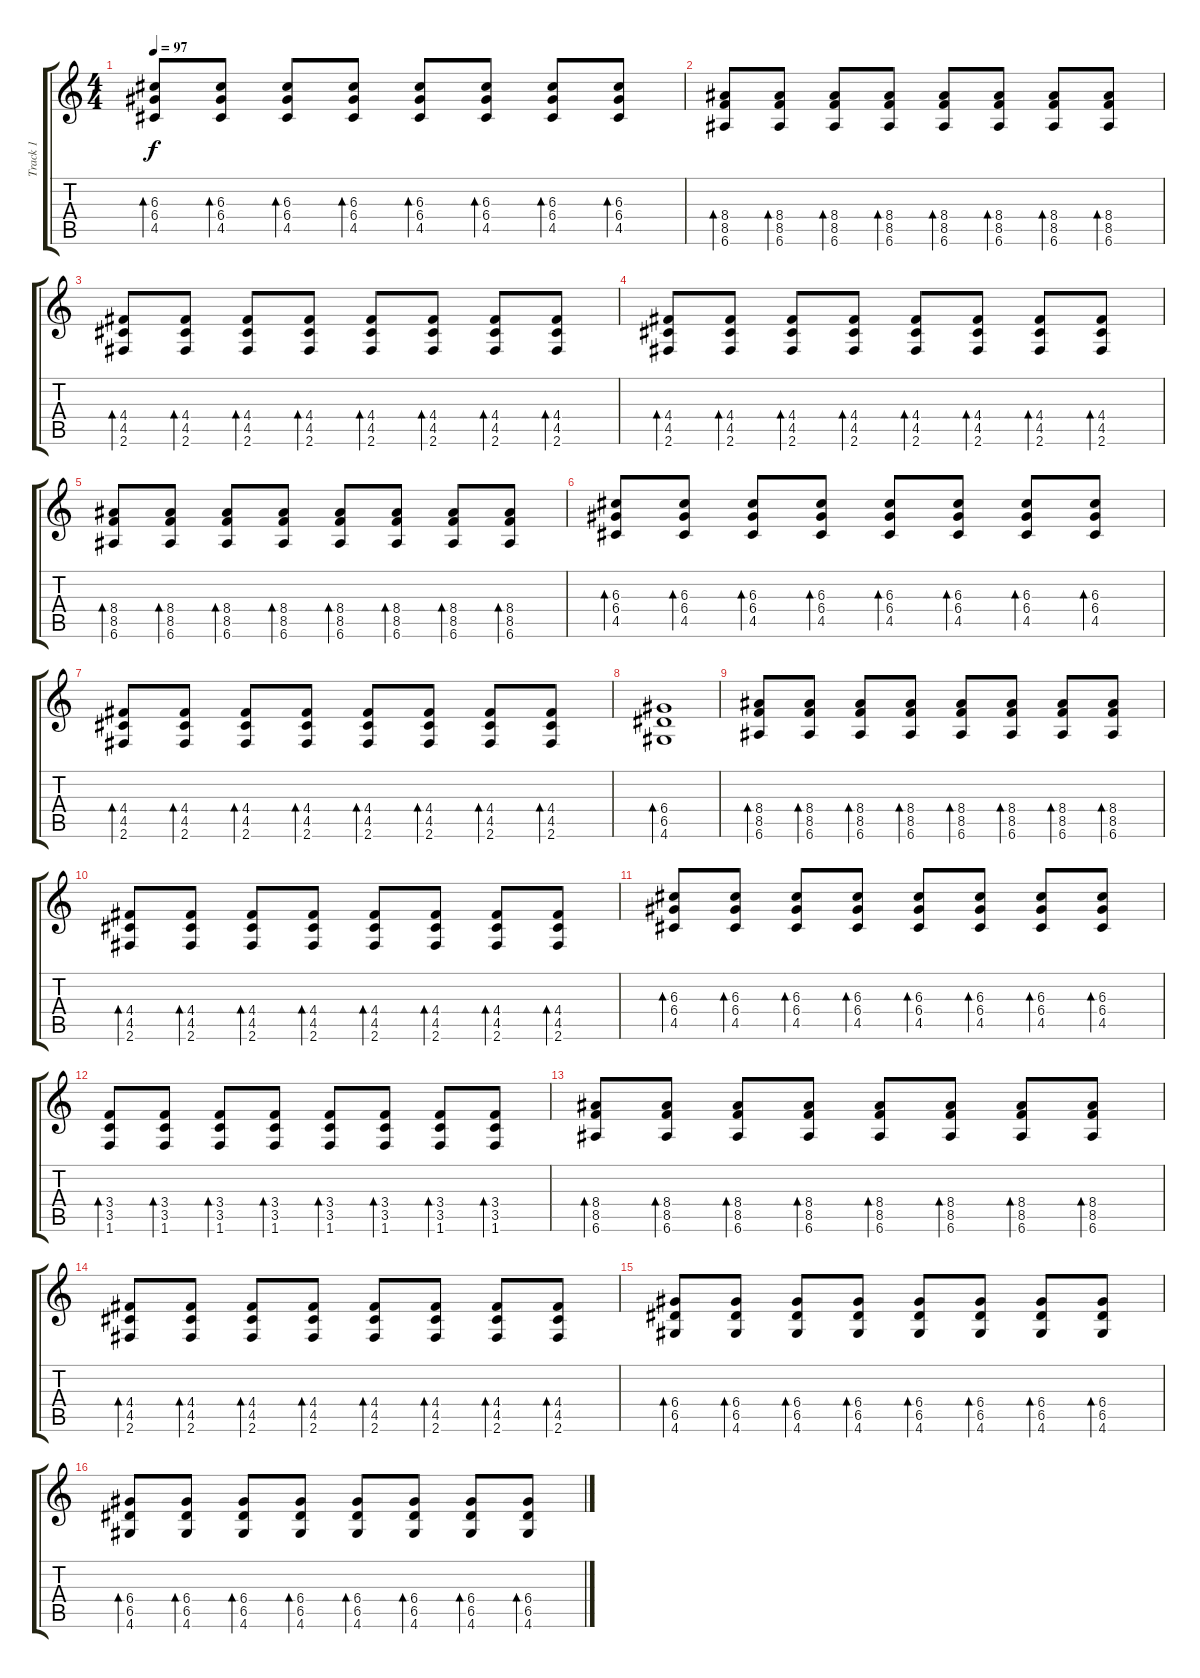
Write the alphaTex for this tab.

\track ("Track 1" "Track 1") {instrument electricguitarjazz}
\staff {score tabs}
\tuning (E4 B3 G3 D3 A2 E2) {hide}
\ts (4 4)
\tempo 97
\clef g2
\ks c
(6.3 6.4 4.5).8{bd 60 dy f} (6.3 6.4 4.5).8{bd 60} (6.3 6.4 4.5).8{bd 60} (6.3 6.4 4.5).8{bd 60} (6.3 6.4 4.5).8{bd 60} (6.3 6.4 4.5).8{bd 60} (6.3 6.4 4.5).8{bd 60} (6.3 6.4 4.5).8{bd 60} |
(8.4 8.5 6.6).8{bd 60} (8.4 8.5 6.6).8{bd 60} (8.4 8.5 6.6).8{bd 60} (8.4 8.5 6.6).8{bd 60} (8.4 8.5 6.6).8{bd 60} (8.4 8.5 6.6).8{bd 60} (8.4 8.5 6.6).8{bd 60} (8.4 8.5 6.6).8{bd 60} |
(4.4 4.5 2.6).8{bd 60} (4.4 4.5 2.6).8{bd 60} (4.4 4.5 2.6).8{bd 60} (4.4 4.5 2.6).8{bd 60} (4.4 4.5 2.6).8{bd 60} (4.4 4.5 2.6).8{bd 60} (4.4 4.5 2.6).8{bd 60} (4.4 4.5 2.6).8{bd 60} |
(4.4 4.5 2.6).8{bd 60} (4.4 4.5 2.6).8{bd 60} (4.4 4.5 2.6).8{bd 60} (4.4 4.5 2.6).8{bd 60} (4.4 4.5 2.6).8{bd 60} (4.4 4.5 2.6).8{bd 60} (4.4 4.5 2.6).8{bd 60} (4.4 4.5 2.6).8{bd 60} |
(8.4 8.5 6.6).8{bd 60} (8.4 8.5 6.6).8{bd 60} (8.4 8.5 6.6).8{bd 60} (8.4 8.5 6.6).8{bd 60} (8.4 8.5 6.6).8{bd 60} (8.4 8.5 6.6).8{bd 60} (8.4 8.5 6.6).8{bd 60} (8.4 8.5 6.6).8{bd 60} |
(6.3 6.4 4.5).8{bd 60} (6.3 6.4 4.5).8{bd 60} (6.3 6.4 4.5).8{bd 60} (6.3 6.4 4.5).8{bd 60} (6.3 6.4 4.5).8{bd 60} (6.3 6.4 4.5).8{bd 60} (6.3 6.4 4.5).8{bd 60} (6.3 6.4 4.5).8{bd 60} |
(4.4 4.5 2.6).8{bd 60} (4.4 4.5 2.6).8{bd 60} (4.4 4.5 2.6).8{bd 60} (4.4 4.5 2.6).8{bd 60} (4.4 4.5 2.6).8{bd 60} (4.4 4.5 2.6).8{bd 60} (4.4 4.5 2.6).8{bd 60} (4.4 4.5 2.6).8{bd 60} |
(6.4 6.5 4.6).1{bd 60} |
(8.4 8.5 6.6).8{bd 60} (8.4 8.5 6.6).8{bd 60} (8.4 8.5 6.6).8{bd 60} (8.4 8.5 6.6).8{bd 60} (8.4 8.5 6.6).8{bd 60} (8.4 8.5 6.6).8{bd 60} (8.4 8.5 6.6).8{bd 60} (8.4 8.5 6.6).8{bd 60} |
(4.4 4.5 2.6).8{bd 60} (4.4 4.5 2.6).8{bd 60} (4.4 4.5 2.6).8{bd 60} (4.4 4.5 2.6).8{bd 60} (4.4 4.5 2.6).8{bd 60} (4.4 4.5 2.6).8{bd 60} (4.4 4.5 2.6).8{bd 60} (4.4 4.5 2.6).8{bd 60} |
(6.3 6.4 4.5).8{bd 60} (6.3 6.4 4.5).8{bd 60} (6.3 6.4 4.5).8{bd 60} (6.3 6.4 4.5).8{bd 60} (6.3 6.4 4.5).8{bd 60} (6.3 6.4 4.5).8{bd 60} (6.3 6.4 4.5).8{bd 60} (6.3 6.4 4.5).8{bd 60} |
(3.4 3.5 1.6).8{bd 60} (3.4 3.5 1.6).8{bd 60} (3.4 3.5 1.6).8{bd 60} (3.4 3.5 1.6).8{bd 60} (3.4 3.5 1.6).8{bd 60} (3.4 3.5 1.6).8{bd 60} (3.4 3.5 1.6).8{bd 60} (3.4 3.5 1.6).8{bd 60} |
(8.4 8.5 6.6).8{bd 60} (8.4 8.5 6.6).8{bd 60} (8.4 8.5 6.6).8{bd 60} (8.4 8.5 6.6).8{bd 60} (8.4 8.5 6.6).8{bd 60} (8.4 8.5 6.6).8{bd 60} (8.4 8.5 6.6).8{bd 60} (8.4 8.5 6.6).8{bd 60} |
(4.4 4.5 2.6).8{bd 60} (4.4 4.5 2.6).8{bd 60} (4.4 4.5 2.6).8{bd 60} (4.4 4.5 2.6).8{bd 60} (4.4 4.5 2.6).8{bd 60} (4.4 4.5 2.6).8{bd 60} (4.4 4.5 2.6).8{bd 60} (4.4 4.5 2.6).8{bd 60} |
(6.4 6.5 4.6).8{bd 60} (6.4 6.5 4.6).8{bd 60} (6.4 6.5 4.6).8{bd 60} (6.4 6.5 4.6).8{bd 60} (6.4 6.5 4.6).8{bd 60} (6.4 6.5 4.6).8{bd 60} (6.4 6.5 4.6).8{bd 60} (6.4 6.5 4.6).8{bd 60} |
(6.4 6.5 4.6).8{bd 60} (6.4 6.5 4.6).8{bd 60} (6.4 6.5 4.6).8{bd 60} (6.4 6.5 4.6).8{bd 60} (6.4 6.5 4.6).8{bd 60} (6.4 6.5 4.6).8{bd 60} (6.4 6.5 4.6).8{bd 60} (6.4 6.5 4.6).8{bd 60}
